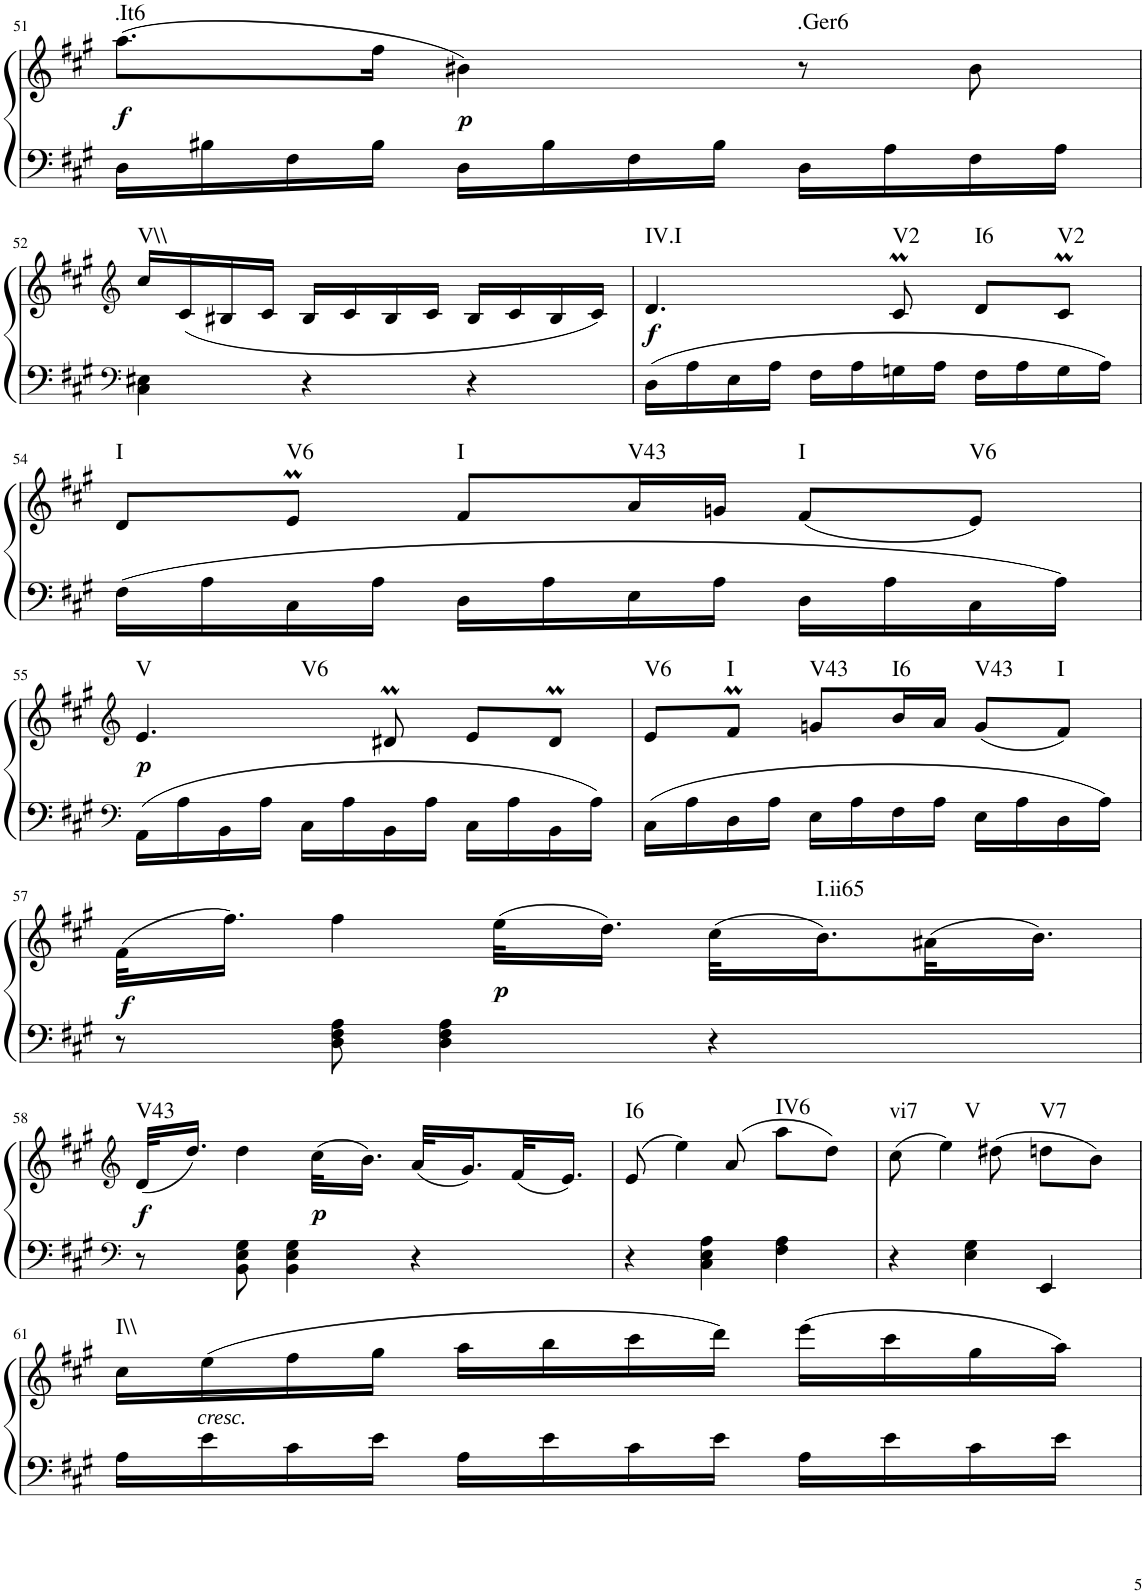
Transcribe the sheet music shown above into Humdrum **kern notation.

**kern	**kern	**dynam	**harte
*part1	*part1	*part1	*part1
*staff2	*staff1	*staff1/2	*
*I"unbenannt2	*	*	*
!!LO:PB:g=z
*clefF4	*clefG2	*	*
*k[f#c#g#]	*k[f#c#g#]	*	*
*M3/4	*M3/4	*	*
=51	=51	=51	=51
!	!	!LO:DY:b	!LO:H:kt=.It6
16D\LL	(8.aa\L	f	N
16B#X\	.	.	.
16F#\	.	.	.
16B#\JJ	16ff#\Jk	.	.
!	!	!LO:DY:b	!
16D\LL	4b#X\)	p	.
16B#\	.	.	.
16F#\	.	.	.
16B#\JJ	.	.	.
!	!	!	!LO:H:kt=.Ger6
16D\LL	8r	.	N
16A\	.	.	.
16F#\	8b#\	.	.
16A\JJ	.	.	.
!!LO:LB:g=z
=52	=52	=52	=52
*clefF4	*clefG2	*	*
!	!	!	!LO:H:kt=V\\
4C#\ 4E#X\	16cc#/LL	.	N
.	(16c#/	.	.
.	16B#X/	.	.
.	16c#/JJ	.	.
4r	16B#/LL	.	.
.	16c#/	.	.
.	16B#/	.	.
.	16c#/JJ	.	.
4r	16B#/LL	.	.
.	16c#/	.	.
.	16B#/	.	.
.	16c#/JJ)	.	.
=53	=53	=53	=53
!	!	!LO:DY:b	!LO:H:kt=IV.I
16D\LL	4.d/	f	N
16A\	.	.	.
16E\	.	.	.
16A\JJ	.	.	.
16F#\LL	.	.	.
16A\	.	.	.
!	!	!	!LO:H:kt=V2
16Gn\	8c#m/	.	N
16A\JJ	.	.	.
!	!	!	!LO:H:kt=I6
16F#\LL	8d/L	.	N
16A\	.	.	.
!	!	!	!LO:H:kt=V2
16G\	8c#m/J	.	N
16A\JJ	.	.	.
!!LO:LB:g=z
=54	=54	=54	=54
!	!	!	!LO:H:kt=I
16F#\LL	8d/L	.	N
16A\	.	.	.
!	!	!	!LO:H:kt=V6
16C#\	8eM/J	.	N
16A\JJ	.	.	.
!	!	!	!LO:H:kt=I
16D\LL	8f#/L	.	N
16A\	.	.	.
!	!	!	!LO:H:kt=V43
16E\	16a/L	.	N
16A\JJ	16gn/JJ	.	.
!	!	!	!LO:H:kt=I
16D\LL	(8f#/L	.	N
16A\	.	.	.
!	!	!	!LO:H:kt=V6
16C#\	8e/J)	.	N
16A\JJ	.	.	.
!!LO:LB:g=z
=55	=55	=55	=55
*clefF4	*clefG2	*	*
!	!	!LO:DY:b	!LO:H:n=1:kt=V
!	!	!	!LO:H:n=2:kt=V6
16AA\LL	4.e/	p	N N
16A\	.	.	.
16BB\	.	.	.
16A\JJ	.	.	.
16C#\LL	.	.	.
16A\	.	.	.
16BB\	8d#Xm/	.	.
16A\JJ	.	.	.
16C#\LL	8e/L	.	.
16A\	.	.	.
16BB\	8d#m/J	.	.
16A\JJ	.	.	.
=56	=56	=56	=56
!	!	!	!LO:H:kt=V6
16C#\LL	8e/L	.	N
16A\	.	.	.
!	!	!	!LO:H:kt=I
16D\	8f#M/J	.	N
16A\JJ	.	.	.
!	!	!	!LO:H:kt=V43
16E\LL	8gn/L	.	N
16A\	.	.	.
!	!	!	!LO:H:kt=I6
16F#\	16b/L	.	N
16A\JJ	16a/JJ	.	.
!	!	!	!LO:H:kt=V43
16E\LL	(8g/L	.	N
16A\	.	.	.
!	!	!	!LO:H:kt=I
16D\	8f#/J)	.	N
16A\JJ	.	.	.
!!LO:LB:g=z
=57	=57	=57	=57
!	!	!LO:DY:b	!
8r	(32f#\KLL	f	.
.	16.ff#\JJ)	.	.
8D\ 8F#\ 8A\	4ff#\	.	.
4D\ 4F#\ 4A\	.	.	.
!	!	!LO:DY:b	!
.	(32ee\KLL	p	.
.	16.dd\JJ)	.	.
4r	(32cc#\KLL	.	.
!	!	!	!LO:H:kt=I.ii65
.	16.b\)	.	N
.	(32a#X\K	.	.
.	16.b\JJ)	.	.
!!LO:LB:g=z
=58	=58	=58	=58
*clefF4	*clefG2	*	*
!	!	!LO:DY:b	!LO:H:kt=V43
8r	(32d/KLL	f	N
.	16.dd/JJ)	.	.
8BB\ 8E\ 8G#\	4dd\	.	.
4BB\ 4E\ 4G#\	.	.	.
!	!	!LO:DY:b	!
.	(32cc#\KLL	p	.
.	16.b\JJ)	.	.
4r	(32a/KLL	.	.
.	16.g#/)	.	.
.	(32f#/K	.	.
.	16.e/JJ)	.	.
=59	=59	=59	=59
!	!	!	!LO:H:kt=I6
4r	(8e/	.	N
.	4ee\)	.	.
4C#\ 4E\ 4A\	.	.	.
.	(8a/	.	.
!	!	!	!LO:H:kt=IV6
4F#\ 4A\	8aa\L	.	N
.	8dd\J)	.	.
=60	=60	=60	=60
!	!	!	!LO:H:kt=vi7
4r	(8cc#\	.	N
!	!	!	!LO:H:kt=V
.	4ee\)	.	N
4E\ 4G#\	.	.	.
.	(8dd#X\	.	.
!	!	!	!LO:H:kt=V7
4EE/	8ddn\L	.	N
.	8b\J)	.	.
!!LO:LB:g=z
=61	=61	=61	=61
!	!	!	!LO:H:kt=I\\
16A\LL	16cc#\LL	.	N
!	!LO:TX:b:i:t=cresc.	!	!
16e\	(16ee\	.	.
16c#\	16ff#\	.	.
16e\JJ	16gg#\JJ	.	.
16A\LL	16aa\LL	.	.
16e\	16bb\	.	.
16c#\	16ccc#\	.	.
16e\JJ	16ddd\JJ)	.	.
16A\LL	(16eee\LL	.	.
16e\	16ccc#\	.	.
16c#\	16gg#\	.	.
16e\JJ	16aa\JJ)	.	.
=	=	=	=
*-	*-	*-	*-
